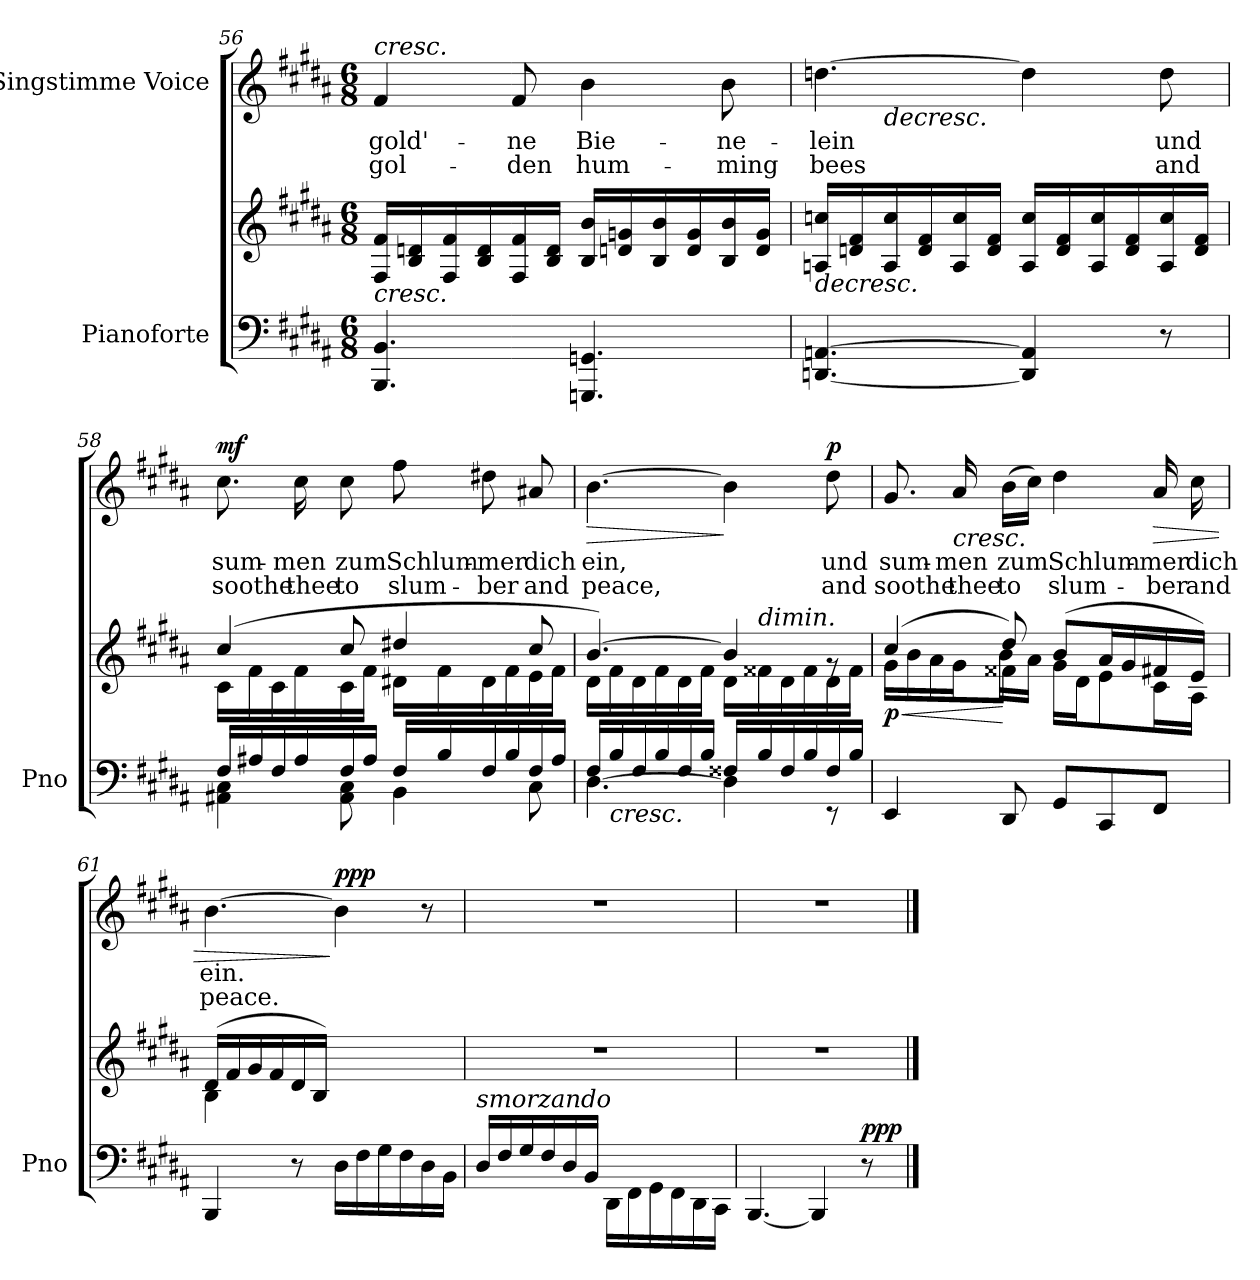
**kern	**kern	**dynam	**kern	**text	**text	**dynam
*part2	*part2	*part2	*part1	*part1	*part1	*part1
*staff3	*staff2	*staff2/3	*staff1	*staff1	*staff1	*staff1
*I"Pianoforte	*	*	*I"Singstimme Voice	*	*	*
*I'Pno	*	*	*	*	*	*
*clefF4	*clefG2	*	*clefG2	*	*	*
*k[f#c#g#d#a#]	*k[f#c#g#d#a#]	*	*k[f#c#g#d#a#]	*	*	*
*M6/8	*M6/8	*	*M6/8	*	*	*
=56	=56	=56	=56	=56	=56	=56
!	!	!	!LO:TX:a:i:t=cresc.	!	!	!
!	!	!LO:HP:b	!	!LO:LY:b	!LO:LY:b	!
4.BBB/ 4.BB/	16F#/ 16f#/LL	<	4f#/	gold'-	gol-	.
.	16B/ 16dn/	.	.	.	.	.
.	16F#/ 16f#/	.	.	.	.	.
.	16B/ 16d/	.	.	.	.	.
!	!	!	!	!LO:LY:b	!LO:LY:b	!
.	16F#/ 16f#/	.	8f#/	-ne	-den	.
.	16B/ 16d/JJ	.	.	.	.	.
!	!	!	!	!LO:LY:b	!LO:LY:b	!
4.GGGn/ 4.GGn/	16B/ 16b/LL	.	4b\	Bie-	hum-	.
.	16dn/ 16gn/	.	.	.	.	.
.	16B/ 16b/	.	.	.	.	.
.	16d/ 16g/	.	.	.	.	.
!	!	!	!	!LO:LY:b	!LO:LY:b	!
.	16B/ 16b/	.	8b\	-ne-	-ming	.
.	16d/ 16g/JJ	.	.	.	.	.
!!LO:LB:g=z
=57	=57	=57	=57	=57	=57	=57
!	!	!LO:HP:b	!	!LO:LY:b	!LO:LY:b	!
*	*	*	*^	*	*	*
[4.DDn/ [4.AAn/	16An/ 16ccn/LL	>	[4.ddn\	8rgyy	-lein	bees	.
.	16dn/ 16f#/	.	.	.	.	.	.
!	!	!	!	!	!	!	!LO:HP:b
.	16A/ 16cc/	.	.	8rgyy	.	.	>
.	16d/ 16f#/	.	.	.	.	.	.
.	16A/ 16cc/	.	.	2rgyy	.	.	.
.	16d/ 16f#/JJ	.	.	.	.	.	.
4DD/] 4AA/]	16A/ 16cc/LL	.	4dd\]	.	.	.	.
.	16d/ 16f#/	.	.	.	.	.	.
.	16A/ 16cc/	.	.	.	.	.	.
.	16d/ 16f#/	.	.	.	.	.	.
!	!	!	!	!	!LO:LY:b	!LO:LY:b	!
8r	16A/ 16cc/	.	8dd\	.	und	and	.
.	16d/ 16f#/JJ	[	.	.	.	.	.
*	*	*	*v	*v	*	*	*
=58	=58	=58	=58	=58	=58	=58
*^	*^	*	*	*	*	*
!	!	!	!	!	!	!LO:LY:b	!LO:LY:b	!LO:DY:a
4AA#X\ 4C#\	16F#/LL	(>4cc#/	16c#\LL	.	8.cc#\	sum-	soothe	mf
.	16A#X/	.	16f#\	.	.	.	.	.
.	16F#/	.	16c#\	.	.	.	.	.
!	!	!	!	!	!	!LO:LY:b	!LO:LY:b	!
.	16A#/	.	16f#\	.	16cc#\	-men	thee	.
!	!	!	!	!	!	!LO:LY:b	!LO:LY:b	!
8AA#\ 8C#\	16F#/	8cc#/	16c#\	.	8cc#\	zum	to	.
.	16A#/JJ	.	16f#\JJ	.	.	.	.	.
!	!	!	!	!	!	!LO:LY:b	!LO:LY:b	!
4BB\	16F#/LL	4dd#X/	16d#X\LL	.	8ff#\	Schlum-	slum-	.
.	16B/	.	16f#\	.	.	.	.	.
!	!	!	!	!	!	!LO:LY:b	!LO:LY:b	!
.	16F#/	.	16d#\	.	8dd#X\	-mer	-ber	.
.	16B/	.	16f#\	.	.	.	.	.
!	!	!	!	!	!	!LO:LY:b	!LO:LY:b	!
8C#\	16F#/	8cc#/	16e\	.	8a#X/	dich	and	.
.	16A#/JJ	.	16f#\JJ	.	.	.	.	.
=59	=59	=59	=59	=59	=59	=59	=59	=59
!	!	!	!	!	!	!LO:LY:b	!LO:LY:b	!LO:HP:b
[4.D#\	16F#/LL	[4.b/)	16d#\LL	.	[4.b\	ein,	peace,	>
!	!	!	!	!LO:HP:b=2	!	!	!	!
!	!	!	!	!LO:HP:n=1:b	!	!	!	!
.	16B/	.	16f#\	< >	.	.	.	.
.	16F#/	.	16d#\	.	.	.	.	.
.	16B/	.	16f#\	.	.	.	.	.
.	16F#/	.	16d#\	.	.	.	.	.
.	16B/JJ	.	16f#\JJ	.	.	.	.	.
4D#\]	16F##X/LL	4b/]	16d#\LL	] ]	4b\]	.	.	]
!	!	!	!LO:TX:a:i:t=dimin.	!	!	!	!	!
.	16B/	.	16f##X\	.	.	.	.	.
.	16F##/	.	16d#\	.	.	.	.	.
.	16B/	.	16f##\	.	.	.	.	.
!	!	!	!	!	!	!LO:LY:b	!LO:LY:b	!LO:DY:a
8rEE	16F##/	8rg	16d#\	.	8dd#\	und	and	p
.	16B/JJ	.	16f##\JJ	.	.	.	.	.
!!LO:LB:g=z
=60	=60	=60	=60	=60	=60	=60	=60	=60
!	!	!	!	!LO:HP:b	!	!LO:LY:b	!LO:LY:b	!
*	*	*	*^	*	*	*	*	*
!	!	!	!	!	!LO:DY:n=1:b	!	!	!	!
*v	*v	*	*	*	*	*	*	*	*
4EE/	(>4cc#/	16g#\LL	4ryy	< p	8.g#/	sum-	soothe	.
.	.	16b\	.	.	.	.	.	.
.	.	16a#\	.	.	.	.	.	.
!	!	!	!	!	!	!LO:LY:b	!LO:LY:b	!LO:HP:b
.	.	16g#\J	.	.	16a#/	-men	thee	<
!	!	!	!	!	!	!LO:LY:b	!LO:LY:b	!
8DD#/	8dd#/)	8f##X:\J	16b\LL	[	(>16b\LL	zum	to	.
.	.	.	16a#\JJ	.	16cc#\JJ)	.	.	.
!	!	!	!	!	!	!LO:LY:b	!LO:LY:b	!
8GG#/L	(>8b/L	16g#\LL	4.ryy	.	4dd#\	Schlum-	slum-	]
.	.	16d#\J	.	.	.	.	.	.
8CC#/	16a#/L	8e:\	.	.	.	.	.	.
.	16g#/	.	.	.	.	.	.	.
!	!	!	!	!	!	!LO:LY:b	!LO:LY:b	!LO:HP:b
8FF#/J	16f#X/	16c#\L	.	.	16a#/	-mer	-ber	>
!	!	!	!	!	!	!LO:LY:b	!LO:LY:b	!
.	16e/JJ)	16A#\JJ	.	[	16cc#\	dich	and	.
*	*v	*v	*v	*	*	*	*	*
.	.	.	.	.	.	[
=61	=61	=61	=61	=61	=61	=61
*	*^	*	*	*	*	*
!	!	!	!	!	!LO:LY:b	!LO:LY:b	!
4BBB/	(>16d#/LL	4B\	.	[4.b\	ein.	peace.	.
.	16f#/	.	.	.	.	.	.
.	16g#/	.	.	.	.	.	.
.	16f#/	.	.	.	.	.	.
8r	16d#/	2ryy	.	.	.	.	.
.	16B/JJ)	.	.	.	.	.	.
!	!	!	!	!	!	!	!LO:DY:n=1:a
16D#\LL	8ryy	.	.	4b\]	.	.	] ppp
16F#\	.	.	.	.	.	.	.
16G#\	4ryy	.	.	.	.	.	.
16F#\	.	.	.	.	.	.	.
16D#\	.	.	.	8r	.	.	.
16BB\JJ	.	.	.	.	.	.	.
*	*v	*v	*	*	*	*	*
=62	=62	=62	=62	=62	=62	=62
*	*	*	*MM44	*	*	*
!LO:TX:a:i:t=smorzando	!	!	!	!	!	!
*	*	*	*^	*	*	*
*	*	*	*	*^	*	*	*
*	*	*	*	*	*^	*	*	*
*	*	*	*	*	*	*^	*	*	*
16D#/LL	2.r	.	2.r	8ryy	4ryy	4.ryy	2ryy	.	.	.
16F#/	.	.	.	.	.	.	.	.	.	.
*	*	*	*MM42	*	*	*	*	*	*	*
16G#/	.	.	.	2ryy	.	.	.	.	.	.
16F#/	.	.	.	.	.	.	.	.	.	.
*	*	*	*MM38	*	*	*	*	*	*	*
16D#/	.	.	.	.	2ryy	.	.	.	.	.
16BB/JJ	.	.	.	.	.	.	.	.	.	.
*	*	*	*MM37	*	*	*	*	*	*	*
16DD#\LL	.	.	.	.	.	4.ryy	.	.	.	.
16FF#\	.	.	.	.	.	.	.	.	.	.
*	*	*	*MM36	*	*	*	*	*	*	*
16GG#\	.	.	.	.	.	.	4ryy	.	.	.
16FF#\	.	.	.	.	.	.	.	.	.	.
*	*	*	*MM34	*	*	*	*	*	*	*
16DD#\	.	.	.	8ryy	.	.	.	.	.	.
16CC#\JJ	.	.	.	.	.	.	.	.	.	.
*	*	*	*v	*v	*v	*v	*v	*	*	*
=63	=63	=63	=63	=63	=63	=63
[4.BBB/	2.r	.	2.r	.	.	.
4BBB/]	.	.	.	.	.	.
!	!	!LO:DY:a=2	!	!	!	!
8r	.	ppp	.	.	.	.
==	==	==	==	==	==	==
*-	*-	*-	*-	*-	*-	*-
